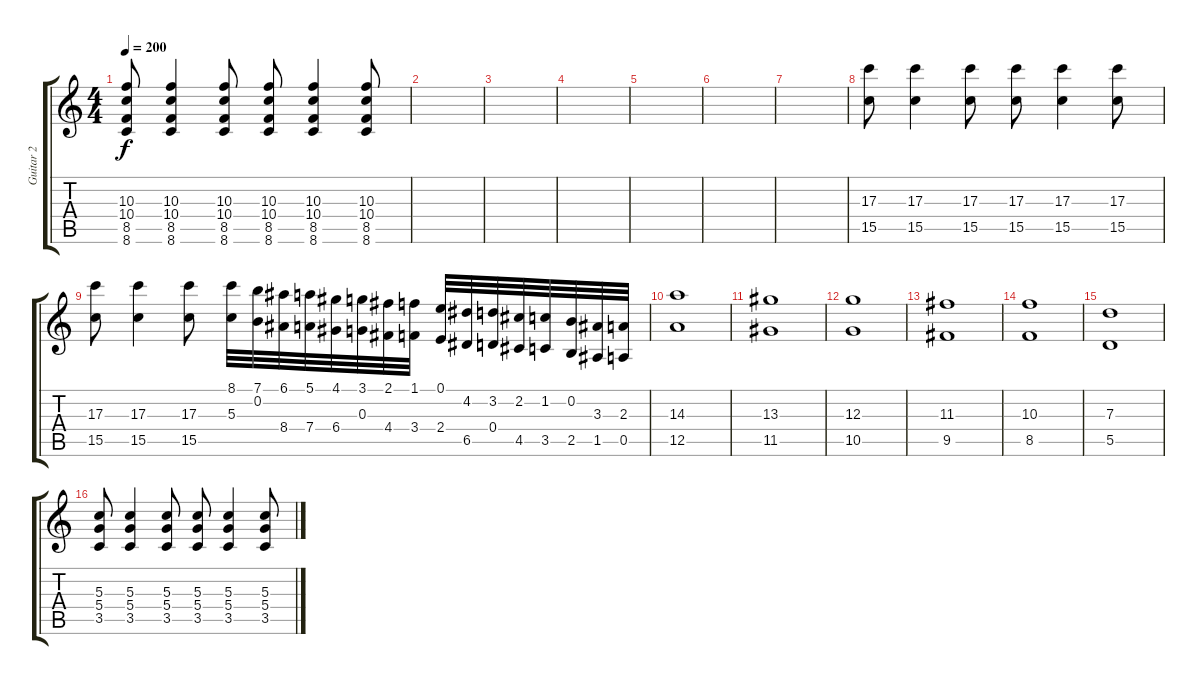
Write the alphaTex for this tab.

\track ("Guitar 2" "Guitar 2") {instrument distortionguitar}
\staff {score tabs}
\tuning (E4 B3 G3 D3 A2 E2) {hide}
\ts (4 4)
\tempo 200
\clef g2
\ks c
(10.3 10.4 8.5 8.6).8{dy f} (10.3 10.4 8.5 8.6).4 (10.3 10.4 8.5 8.6).8 (10.3 10.4 8.5 8.6).8 (10.3 10.4 8.5 8.6).4 (10.3 10.4 8.5 8.6).8 |
|
|
|
|
|
|
(17.3 15.5).8 (17.3 15.5).4 (17.3 15.5).8 (17.3 15.5).8 (17.3 15.5).4 (17.3 15.5).8 |
(17.3 15.5).8 (17.3 15.5).4 (17.3 15.5).8 (8.1 5.3).32 (7.1 0.2).32 (6.1 8.4).32 (5.1 7.4).32 (4.1 6.4).32 (3.1 0.3).32 (2.1 4.4).32 (1.1 3.4).32 (0.1 2.4).32 (4.2 6.5).32 (3.2 0.4).32 (2.2 4.5).32 (1.2 3.5).32 (0.2 2.5).32 (3.3 1.5).32 (2.3 0.5).32 |
(14.3 12.5).1 |
(13.3 11.5).1 |
(12.3 10.5).1 |
(11.3 9.5).1 |
(10.3 8.5).1 |
(7.3 5.5).1 |
(5.3 5.4 3.5).8 (5.3 5.4 3.5).4 (5.3 5.4 3.5).8 (5.3 5.4 3.5).8 (5.3 5.4 3.5).4 (5.3 5.4 3.5).8
